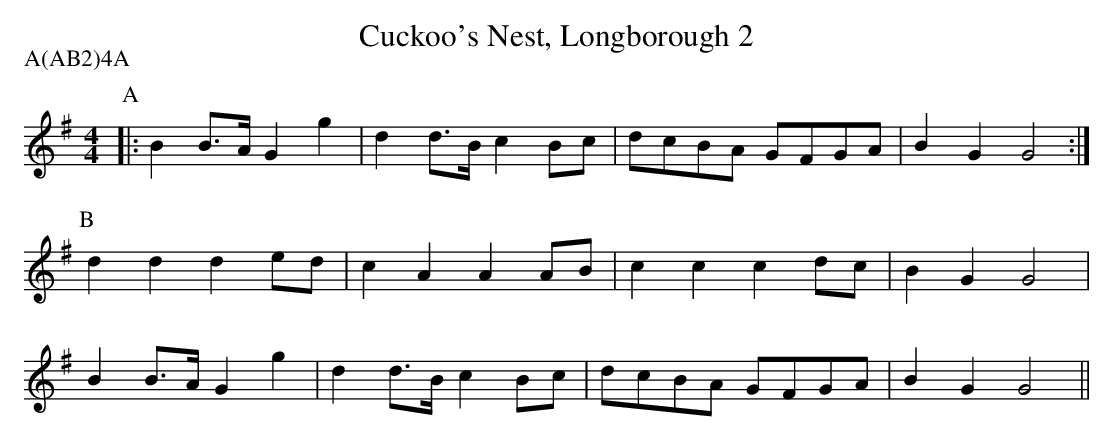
X:1
T:Cuckoo's Nest, Longborough 2
M:4/4
L:1/8
P:A(AB2)4A
K:G
P:A
|:B2B>A G2g2|d2d>B c2Bc|dcBA GFGA|B2G2 G4:|
P:B
d2d2  d2ed|c2A2  A2AB|c2c2 c2dc|B2G2 G4 |
B2B>A G2g2|d2d>B c2Bc|dcBA GFGA|B2G2 G4||
